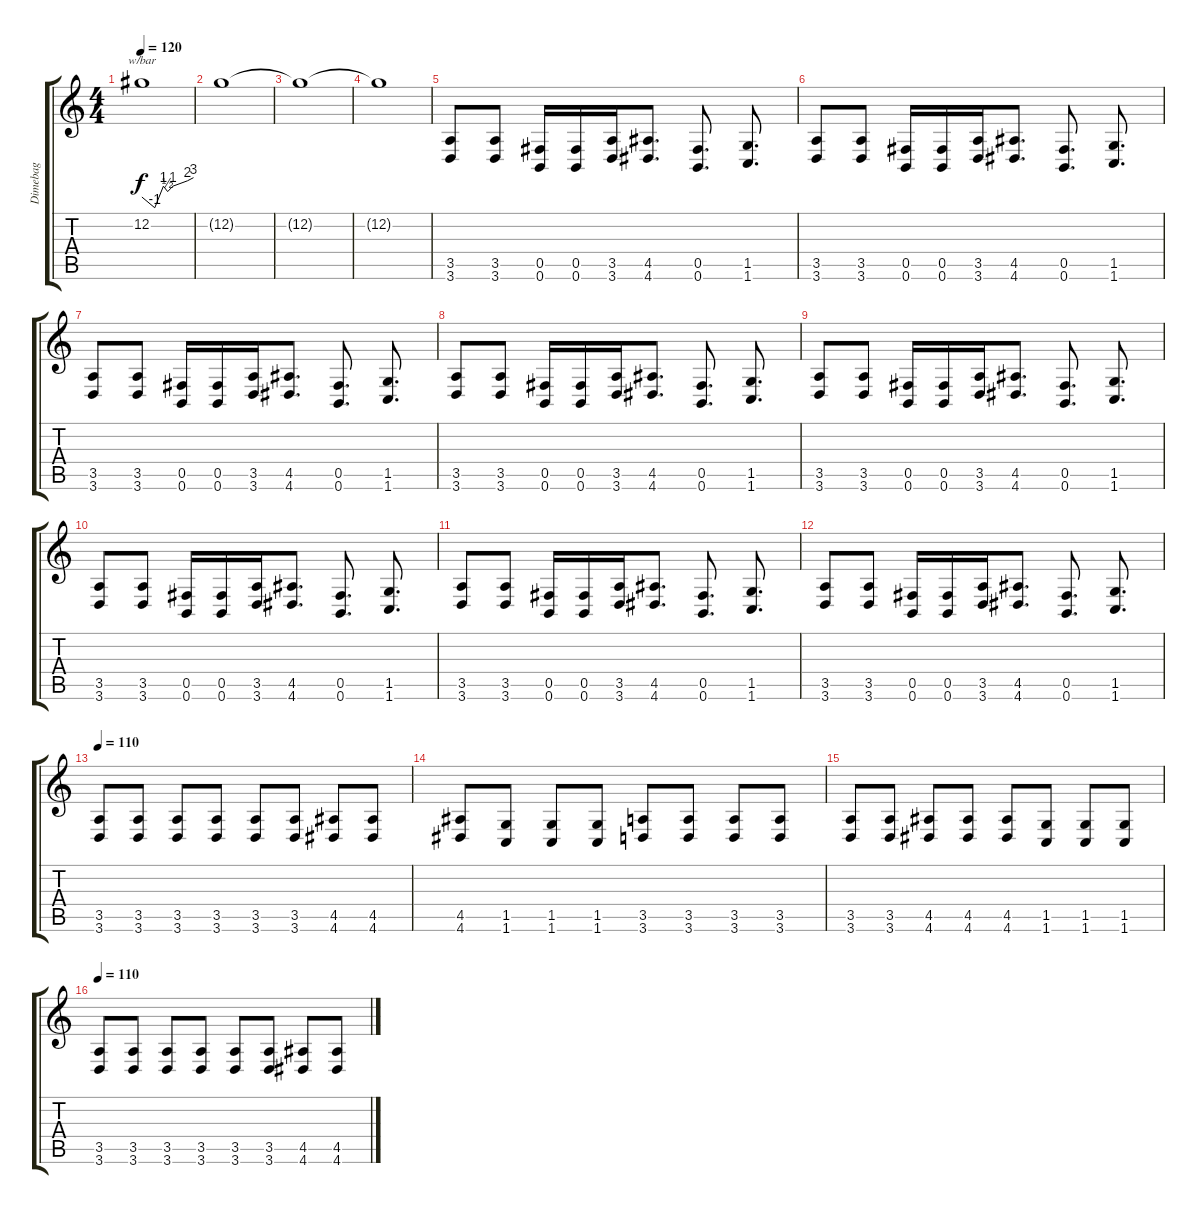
\track ("Dimebag" "Dimebag") {instrument distortionguitar}
\staff {score tabs}
\tuning (Db4 Ab3 E3 B2 Gb2 B1) {hide}
\ts (4 4)
\tempo 120
\clef g2
\ks c
12.2.1{tbe (custom default 0 0 15 -4 25 4 30 2 36 4 53 8 60 12) dy f} |
12.2{t}.1 |
12.2{t}.1 |
12.2{t}.1 |
(3.5 3.6).8 (3.5 3.6).8 (0.5 0.6).16 (0.5 0.6).16 (3.5 3.6).16 (4.5 4.6).8{d} (0.5 0.6).8{d} (1.5 1.6).8{d} |
(3.5 3.6).8 (3.5 3.6).8 (0.5 0.6).16 (0.5 0.6).16 (3.5 3.6).16 (4.5 4.6).8{d} (0.5 0.6).8{d} (1.5 1.6).8{d} |
(3.5 3.6).8 (3.5 3.6).8 (0.5 0.6).16 (0.5 0.6).16 (3.5 3.6).16 (4.5 4.6).8{d} (0.5 0.6).8{d} (1.5 1.6).8{d} |
(3.5 3.6).8 (3.5 3.6).8 (0.5 0.6).16 (0.5 0.6).16 (3.5 3.6).16 (4.5 4.6).8{d} (0.5 0.6).8{d} (1.5 1.6).8{d} |
(3.5 3.6).8 (3.5 3.6).8 (0.5 0.6).16 (0.5 0.6).16 (3.5 3.6).16 (4.5 4.6).8{d} (0.5 0.6).8{d} (1.5 1.6).8{d} |
(3.5 3.6).8 (3.5 3.6).8 (0.5 0.6).16 (0.5 0.6).16 (3.5 3.6).16 (4.5 4.6).8{d} (0.5 0.6).8{d} (1.5 1.6).8{d} |
(3.5 3.6).8 (3.5 3.6).8 (0.5 0.6).16 (0.5 0.6).16 (3.5 3.6).16 (4.5 4.6).8{d} (0.5 0.6).8{d} (1.5 1.6).8{d} |
(3.5 3.6).8 (3.5 3.6).8 (0.5 0.6).16 (0.5 0.6).16 (3.5 3.6).16 (4.5 4.6).8{d} (0.5 0.6).8{d} (1.5 1.6).8{d} |
\tempo 110
(3.5 3.6).8 (3.5 3.6).8 (3.5 3.6).8 (3.5 3.6).8 (3.5 3.6).8 (3.5 3.6).8 (4.5 4.6).8 (4.5 4.6).8 |
(4.5 4.6).8 (1.5 1.6).8 (1.5 1.6).8 (1.5 1.6).8 (3.5 3.6).8 (3.5 3.6).8 (3.5 3.6).8 (3.5 3.6).8 |
(3.5 3.6).8 (3.5 3.6).8 (4.5 4.6).8 (4.5 4.6).8 (4.5 4.6).8 (1.5 1.6).8 (1.5 1.6).8 (1.5 1.6).8 |
\tempo 110
(3.5 3.6).8 (3.5 3.6).8 (3.5 3.6).8 (3.5 3.6).8 (3.5 3.6).8 (3.5 3.6).8 (4.5 4.6).8 (4.5 4.6).8
